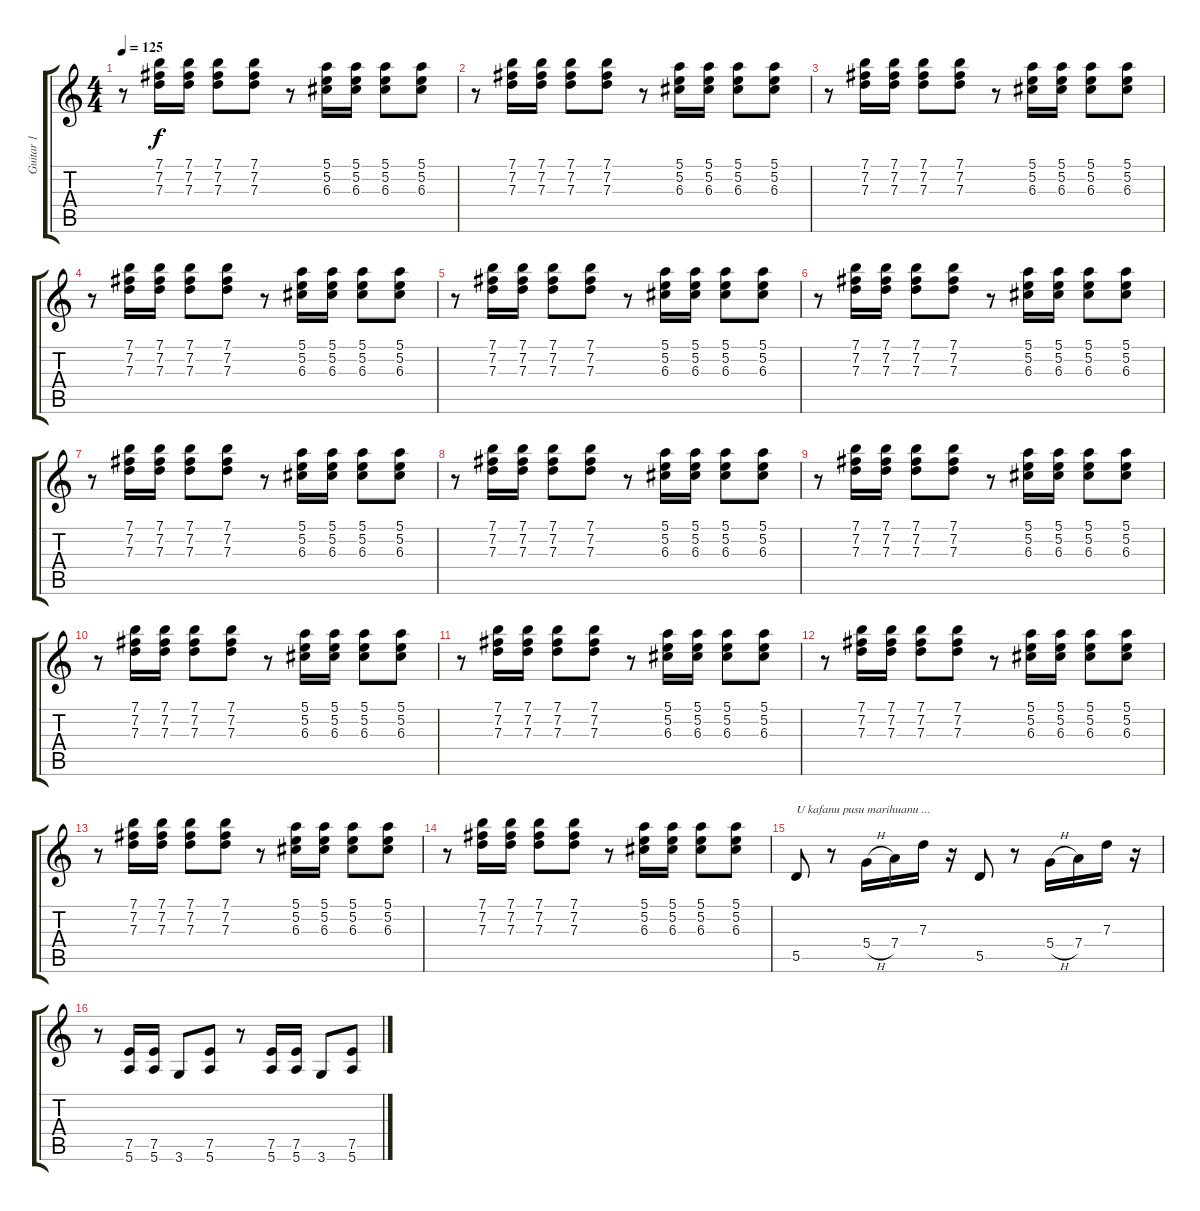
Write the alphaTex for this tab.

\track ("Guitar 1" "Guitar 1") {instrument overdrivenguitar}
\staff {score tabs}
\tuning (E4 B3 G3 D3 A2 E2) {hide}
\ts (4 4)
\tempo 125
\clef g2
\ks c
r.8{dy f volume 12 instrument electricguitarclean} (7.1 7.2 7.3).16 (7.1 7.2 7.3).16 (7.1 7.2 7.3).8 (7.1 7.2 7.3).8 r.8 (5.1 5.2 6.3).16 (5.1 5.2 6.3).16 (5.1 5.2 6.3).8 (5.1 5.2 6.3).8 |
r.8{volume 12 instrument electricguitarclean} (7.1 7.2 7.3).16 (7.1 7.2 7.3).16 (7.1 7.2 7.3).8 (7.1 7.2 7.3).8 r.8 (5.1 5.2 6.3).16 (5.1 5.2 6.3).16 (5.1 5.2 6.3).8 (5.1 5.2 6.3).8 |
r.8{volume 12 instrument electricguitarclean} (7.1 7.2 7.3).16 (7.1 7.2 7.3).16 (7.1 7.2 7.3).8 (7.1 7.2 7.3).8 r.8 (5.1 5.2 6.3).16 (5.1 5.2 6.3).16 (5.1 5.2 6.3).8 (5.1 5.2 6.3).8 |
r.8{volume 12 instrument electricguitarclean} (7.1 7.2 7.3).16 (7.1 7.2 7.3).16 (7.1 7.2 7.3).8 (7.1 7.2 7.3).8 r.8 (5.1 5.2 6.3).16 (5.1 5.2 6.3).16 (5.1 5.2 6.3).8 (5.1 5.2 6.3).8 |
r.8{volume 12 instrument electricguitarclean} (7.1 7.2 7.3).16 (7.1 7.2 7.3).16 (7.1 7.2 7.3).8 (7.1 7.2 7.3).8 r.8 (5.1 5.2 6.3).16 (5.1 5.2 6.3).16 (5.1 5.2 6.3).8 (5.1 5.2 6.3).8 |
r.8{volume 12 instrument electricguitarclean} (7.1 7.2 7.3).16 (7.1 7.2 7.3).16 (7.1 7.2 7.3).8 (7.1 7.2 7.3).8 r.8 (5.1 5.2 6.3).16 (5.1 5.2 6.3).16 (5.1 5.2 6.3).8 (5.1 5.2 6.3).8 |
r.8{volume 12 instrument electricguitarclean} (7.1 7.2 7.3).16 (7.1 7.2 7.3).16 (7.1 7.2 7.3).8 (7.1 7.2 7.3).8 r.8 (5.1 5.2 6.3).16 (5.1 5.2 6.3).16 (5.1 5.2 6.3).8 (5.1 5.2 6.3).8 |
r.8{volume 12 instrument electricguitarclean} (7.1 7.2 7.3).16 (7.1 7.2 7.3).16 (7.1 7.2 7.3).8 (7.1 7.2 7.3).8 r.8 (5.1 5.2 6.3).16 (5.1 5.2 6.3).16 (5.1 5.2 6.3).8 (5.1 5.2 6.3).8 |
r.8{volume 12 instrument electricguitarclean} (7.1 7.2 7.3).16 (7.1 7.2 7.3).16 (7.1 7.2 7.3).8 (7.1 7.2 7.3).8 r.8 (5.1 5.2 6.3).16 (5.1 5.2 6.3).16 (5.1 5.2 6.3).8 (5.1 5.2 6.3).8 |
r.8{volume 12 instrument electricguitarclean} (7.1 7.2 7.3).16 (7.1 7.2 7.3).16 (7.1 7.2 7.3).8 (7.1 7.2 7.3).8 r.8 (5.1 5.2 6.3).16 (5.1 5.2 6.3).16 (5.1 5.2 6.3).8 (5.1 5.2 6.3).8 |
r.8{volume 12 instrument electricguitarclean} (7.1 7.2 7.3).16 (7.1 7.2 7.3).16 (7.1 7.2 7.3).8 (7.1 7.2 7.3).8 r.8 (5.1 5.2 6.3).16 (5.1 5.2 6.3).16 (5.1 5.2 6.3).8 (5.1 5.2 6.3).8 |
r.8{volume 12 instrument electricguitarclean} (7.1 7.2 7.3).16 (7.1 7.2 7.3).16 (7.1 7.2 7.3).8 (7.1 7.2 7.3).8 r.8 (5.1 5.2 6.3).16 (5.1 5.2 6.3).16 (5.1 5.2 6.3).8 (5.1 5.2 6.3).8 |
r.8{volume 12 instrument electricguitarclean} (7.1 7.2 7.3).16 (7.1 7.2 7.3).16 (7.1 7.2 7.3).8 (7.1 7.2 7.3).8 r.8 (5.1 5.2 6.3).16 (5.1 5.2 6.3).16 (5.1 5.2 6.3).8 (5.1 5.2 6.3).8 |
r.8{volume 12 instrument electricguitarclean} (7.1 7.2 7.3).16 (7.1 7.2 7.3).16 (7.1 7.2 7.3).8 (7.1 7.2 7.3).8 r.8 (5.1 5.2 6.3).16 (5.1 5.2 6.3).16 (5.1 5.2 6.3).8 (5.1 5.2 6.3).8 |
5.5.8{txt "U kafanu pusu marihuanu ..." volume 16 instrument overdrivenguitar} r.8 5.4{h}.16 7.4.16 7.3.16 r.16 5.5.8 r.8 5.4{h}.16 7.4.16 7.3.16 r.16 |
r.8 (7.5 5.6).16 (7.5 5.6).16 3.6.8 (7.5 5.6).8 r.8 (7.5 5.6).16 (7.5 5.6).16 3.6.8 (7.5 5.6).8
